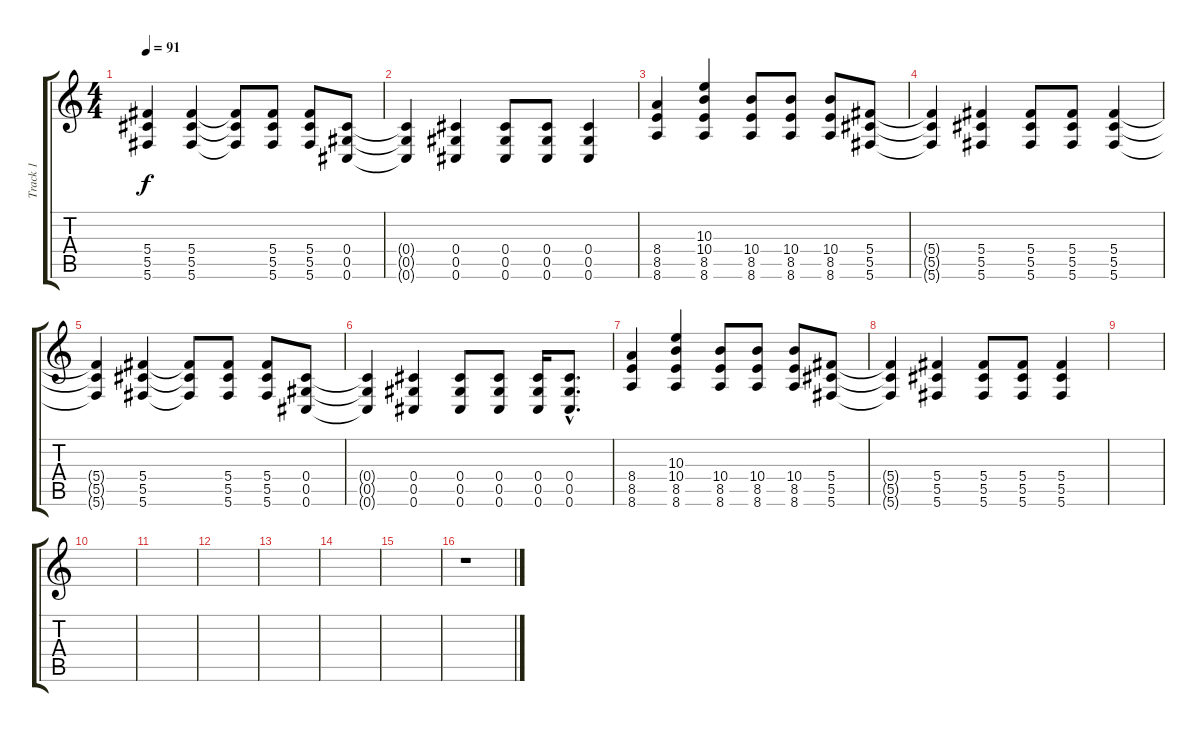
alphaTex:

\track ("Track 1" "Track 1") {instrument overdrivenguitar}
\staff {score tabs}
\tuning (Eb4 Bb3 Gb3 Db3 Ab2 Db2) {hide}
\ts (4 4)
\tempo 91
\clef g2
\ks c
(5.4 5.5 5.6).4{dy f instrument overdrivenguitar} (5.4 5.5 5.6).4 (5.4{t} 5.5{t} 5.6{t}).8 (5.4 5.5 5.6).8 (5.4 5.5 5.6).8 (0.4 0.5 0.6).8 |
(0.4{t} 0.5{t} 0.6{t}).4 (0.4 0.5 0.6).4 (0.4 0.5 0.6).8 (0.4 0.5 0.6).8 (0.4 0.5 0.6).4 |
(8.4 8.5 8.6).4 (10.3 10.4 8.5 8.6).4 (10.4 8.5 8.6).8 (10.4 8.5 8.6).8 (10.4 8.5 8.6).8 (5.4 5.5 5.6).8 |
(5.4{t} 5.5{t} 5.6{t}).4 (5.4 5.5 5.6).4 (5.4 5.5 5.6).8 (5.4 5.5 5.6).8 (5.4 5.5 5.6).4 |
(5.4{t} 5.5{t} 5.6{t}).4 (5.4 5.5 5.6).4 (5.4{t} 5.5{t} 5.6{t}).8 (5.4 5.5 5.6).8 (5.4 5.5 5.6).8 (0.4 0.5 0.6).8 |
(0.4{t} 0.5{t} 0.6{t}).4 (0.4 0.5 0.6).4 (0.4 0.5 0.6).8 (0.4 0.5 0.6).8 (0.4 0.5 0.6).16 (0.4{hac} 0.5{hac} 0.6{hac}).8{d} |
(8.4 8.5 8.6).4 (10.3 10.4 8.5 8.6).4 (10.4 8.5 8.6).8 (10.4 8.5 8.6).8 (10.4 8.5 8.6).8 (5.4 5.5 5.6).8 |
(5.4{t} 5.5{t} 5.6{t}).4 (5.4 5.5 5.6).4 (5.4 5.5 5.6).8 (5.4 5.5 5.6).8 (5.4 5.5 5.6).4 |
|
|
|
|
|
|
|
r.1
